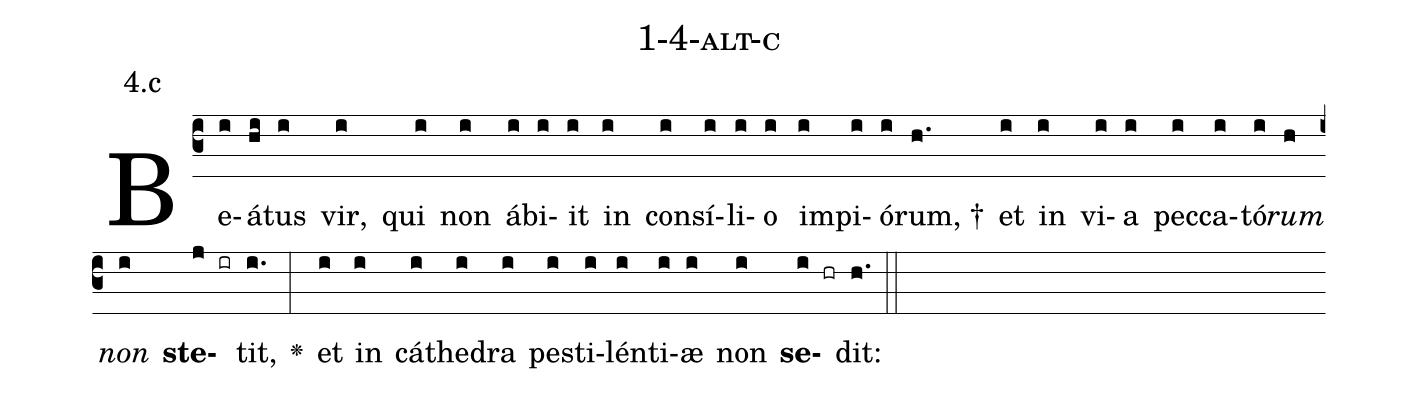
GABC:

name: 1-4-alt-c;
annotation: 4.c;
%%
(c3)Be(i)á(hi)tus(i) vir,(i) qui(i) non(i) áb(i)i(i)it(i) in(i) con(i)sí(i)li(i)o(i) im(i)pi(i)ó(i)rum, †(h.) et(i) in(i) vi(i)a(i) pec(i)ca(i)tó(i)<i>rum</i>(h) <i>non</i>(i) <b>ste</b>(j ir)tit,(i.) <v>\greheightstar</v>(:) et(i) in(i) cá(i)the(i)dra(i) pes(i)ti(i)lén(i)ti(i)æ(i) non(i) <b>se</b>(i hr)dit:(h.) (::)


%E(i) u(i) o(i) u(i) a(i) e.(h.) (::)
